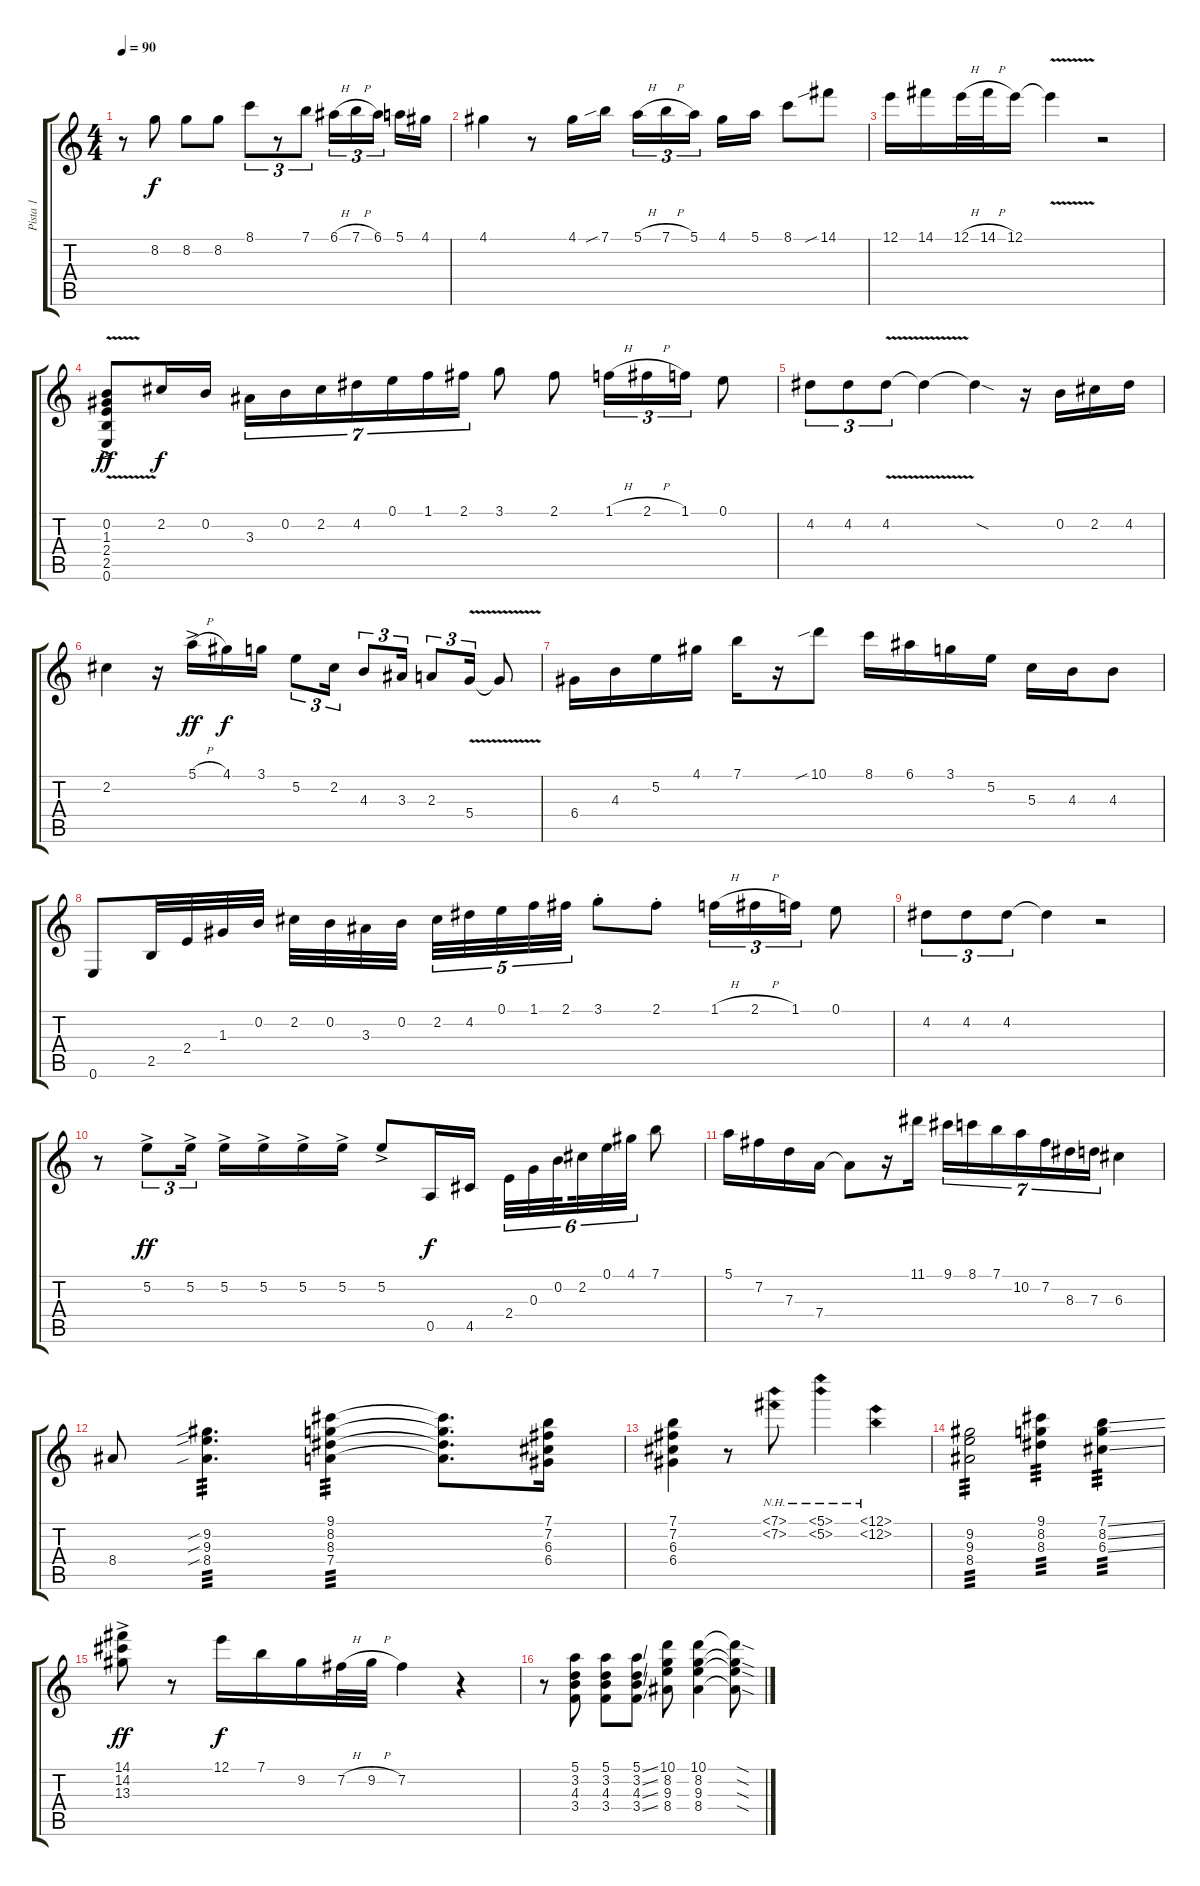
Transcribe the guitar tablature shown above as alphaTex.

\track ("Pista 1" "Pista 1") {instrument acousticguitarsteel}
\staff {score tabs}
\tuning (E4 B3 G3 D3 A2 E2) {hide}
\ts (4 4)
\tempo 90
\clef g2
\ks c
r.8{dy f} 8.2.8 8.2.8 8.2.8 8.1.8{tu (3 2)} r.8{tu (3 2)} 7.1.8{tu (3 2)} 6.1{h}.16{tu (3 2)} 7.1{h}.16{tu (3 2)} 6.1.16{tu (3 2) beam splitsecondary} 5.1.16 4.1.16 |
4.1.4 r.8 4.1.16 7.1{sib}.16 5.1{h}.16{tu (3 2)} 7.1{h}.16{tu (3 2)} 5.1.16{tu (3 2) beam splitsecondary} 4.1.16 5.1.16 8.1.8 14.1{sib}.8 |
12.1.16 14.1.16 12.1{h}.32 14.1{h}.32 12.1.16 12.1{v t}.4 r.2 |
(0.2 1.3 2.4 2.5 0.6{v ac}).8{dy ff} 2.2.16{dy f} 0.2.16 3.3.16{tu (7 4)} 0.2.16{tu (7 4)} 2.2.16{tu (7 4)} 4.2.16{tu (7 4)} 0.1.16{tu (7 4)} 1.1.16{tu (7 4)} 2.1.16{tu (7 4)} 3.1.8 2.1.8 1.1{h}.16{tu (3 2)} 2.1{h}.16{tu (3 2)} 1.1.16{tu (3 2)} 0.1.8 |
4.2.8{tu (3 2)} 4.2.8{tu (3 2)} 4.2{v}.8{tu (3 2)} 4.2{t}.4 4.2{sod t}.4 r.16 0.2.16 2.2.16 4.2.16 |
2.2.4 r.16 5.1{h ac}.16{dy ff} 4.1.16{dy f} 3.1.16 5.2.8{tu (3 2)} 2.2.16{tu (3 2)} 4.3.8{tu (3 2)} 3.3.16{tu (3 2)} 2.3.8{tu (3 2)} 5.4{v}.16{tu (3 2)} 5.4{t}.8 |
6.4.16 4.3.16 5.2.16 4.1.16 7.1.16 r.16 10.1{sib}.8 8.1.16 6.1.16 3.1.16 5.2.16 5.3.16 4.3.16 4.3.8 |
0.6.8 2.5.32 2.4.32 1.3.32 0.2.32 2.2.32 0.2.32 3.3.32 0.2.32{beam splitsecondary} 2.2.32{tu (5 4)} 4.2.32{tu (5 4)} 0.1.32{tu (5 4)} 1.1.32{tu (5 4)} 2.1.32{tu (5 4)} 3.1{st}.8 2.1{st}.8 1.1{h}.16{tu (3 2)} 2.1{h}.16{tu (3 2)} 1.1.16{tu (3 2)} 0.1.8 |
4.2.8{tu (3 2)} 4.2.8{tu (3 2)} 4.2.8{tu (3 2)} 4.2{t}.4 r.2 |
r.8 5.2{ac}.8{tu (3 2) dy ff} 5.2{ac}.16{tu (3 2)} 5.2{ac}.16 5.2{ac}.16 5.2{ac}.16 5.2{ac}.16 5.2{ac}.8 0.5.16{dy f} 4.5.16 2.4.32{tu (6 4)} 0.3.32{tu (6 4)} 0.2.32{tu (6 4) beam splitsecondary} 2.2.32{tu (6 4)} 0.1.32{tu (6 4)} 4.1.32{tu (6 4)} 7.1.8 |
5.1.16 7.2.16 7.3.16 7.4.16 7.4{t}.8 r.16 11.1.16 9.1.16{tu (7 4)} 8.1.16{tu (7 4)} 7.1.16{tu (7 4)} 10.2.16{tu (7 4)} 7.2.16{tu (7 4)} 8.3.16{tu (7 4)} 7.3.16{tu (7 4)} 6.3.4 |
8.4.8 (9.2{sib} 9.3{sib} 8.4{sib}).4{d tp 3} (9.1 8.2 8.3 7.4).4{tp 3} (9.1{t} 8.2{t} 8.3{t} 7.4{t}).8{d} (7.1 7.2 6.3 6.4).16 |
(7.1 7.2 6.3 6.4).4 r.8 (7.1{nh} 7.2{nh}).8 (5.1{nh} 5.2{nh}).4 (12.1{nh} 12.2{nh}).4 |
(9.2 9.3 8.4).2{tp 3} (9.1 8.2 8.3).4{tp 3} (7.1{ss} 8.2{ss} 6.3{ss}).4{tp 3} |
(14.1 14.2 13.3{ac}).8{dy ff} r.8 12.1.16{dy f} 7.1.16 9.2.16 7.2{h}.32 9.2{h}.32 7.2.4 r.4 |
r.8 (5.1 3.2 4.3 3.4).8 (5.1 3.2 4.3 3.4).8 (5.1{ss} 3.2{ss} 4.3{ss} 3.4{ss}).8 (10.1 8.2 9.3 8.4).8 (10.1 8.2 9.3 8.4).4 (10.1{sod t} 8.2{sod t} 9.3{sod t} 8.4{sod t}).8
